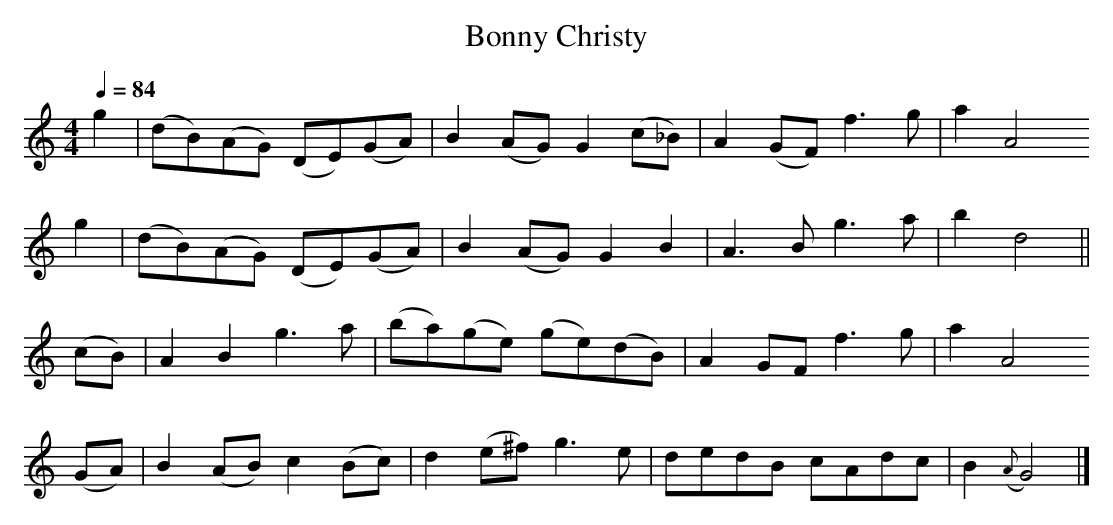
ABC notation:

X:1
T:Bonny Christy
M:4/4
L:1/8
Q:1/4=84
K:G Mixolydian
 g2 |(dB)(AG) (DE)(GA)| B2(AG)   G2 (c_B)|A2(GF) f3 g|a2     A4
 g2 |(dB)(AG) (DE)(GA)| B2(AG)   G2  B2  |A3  B  g3 a|b2     d4 ||
(cB)| A2  B2   g3   a |(ba)(ge) (ge)(dB) |A2 GF  f3 g|a2     A4
(GA)| B2 (AB)  c2 (Bc)| d2(e^f)  g3   e  |dedB   cAdc|B2 ({A}G4)|]
